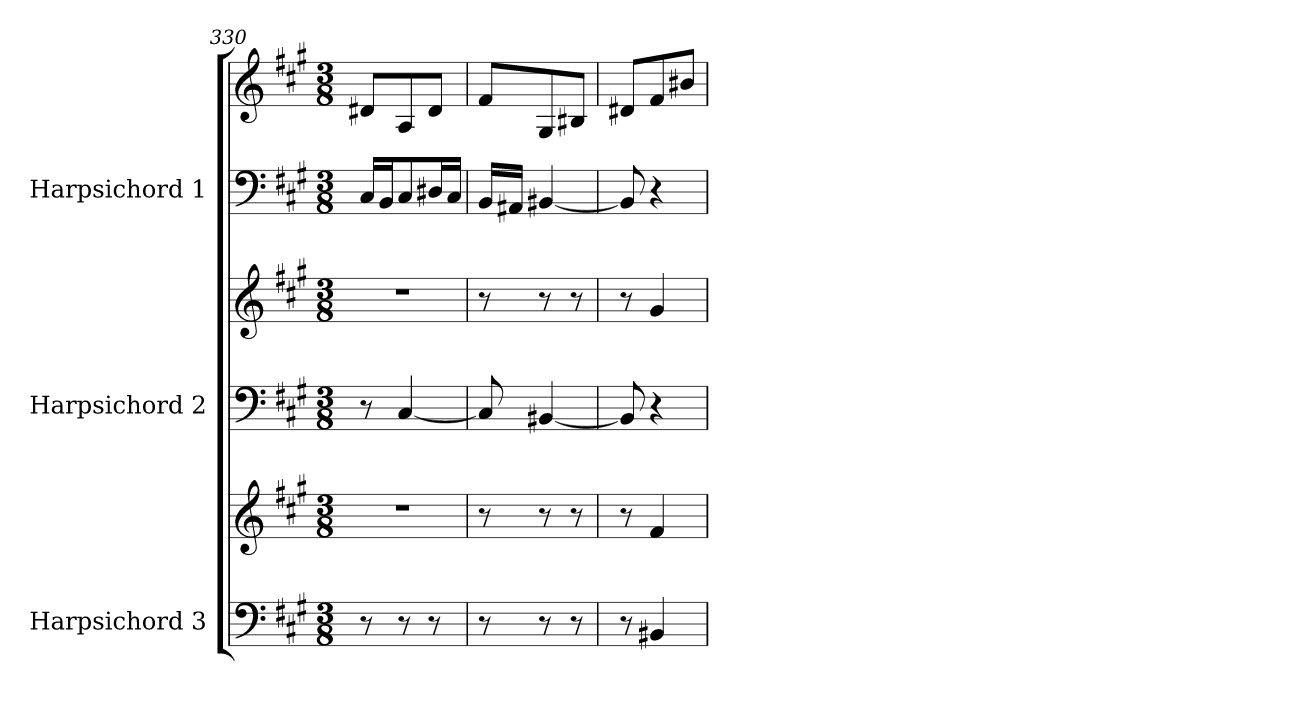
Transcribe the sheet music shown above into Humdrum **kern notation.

**kern	**kern	**kern	**kern	**kern	**kern
*part3	*part3	*part2	*part2	*part1	*part1
*staff6	*staff5	*staff4	*staff3	*staff2	*staff1
*I"Harpsichord 3	*	*I"Harpsichord 2	*	*I"Harpsichord 1	*
*I'Hp	*	*I'Hp	*	*I'Hp	*
*clefF4	*clefG2	*clefF4	*clefG2	*clefF4	*clefG2
*k[f#c#g#]	*k[f#c#g#]	*k[f#c#g#]	*k[f#c#g#]	*k[f#c#g#]	*k[f#c#g#]
*M3/8	*M3/8	*M3/8	*M3/8	*M3/8	*M3/8
=330	=330	=330	=330	=330	=330
8r	4.r	8r	4.r	16C#/LL	8d#X/L
.	.	.	.	16BB/J	.
8r	.	[4C#/	.	8C#/	8A/
8r	.	.	.	16D#X/L	8d#/J
.	.	.	.	16C#/JJ	.
=331	=331	=331	=331	=331	=331
8r	8r	8C#/]	8r	16BB/LL	8f#/L
.	.	.	.	16AA#X/JJ	.
8r	8r	[4BB#X/	8r	[4BB#X/	8G#/
8r	8r	.	8r	.	8B#X/J
=332	=332	=332	=332	=332	=332
8r	8r	8BB#/]	8r	8BB#/]	8d#X/L
4BB#X/	4f#/	4r	4g#/	4r	8f#/
.	.	.	.	.	8b#X/J
=	=	=	=	=	=
*-	*-	*-	*-	*-	*-
